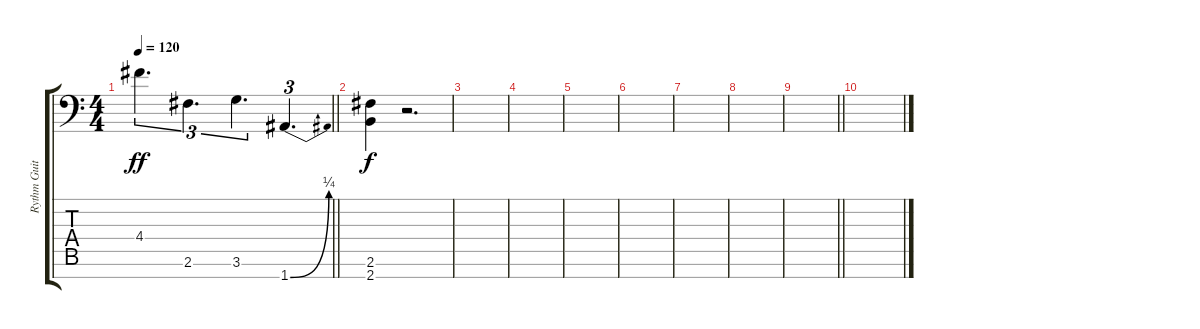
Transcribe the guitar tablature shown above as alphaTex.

\track ("Rythm Guitar #2" "Rythm Guit") {instrument distortionguitar}
\staff {score tabs}
\tuning (D4 A3 E3 D3 A2 E2 A1) {hide}
\ts (4 4)
\tempo 120
\clef f4
\barLineRight lightlight
\ks c
4.4.4{d tu (3 2) dy ff} 2.6.4{d tu (3 2)} 3.6.4{d tu (3 2)} 1.7{be (bend 0 0 60 1)}.4{d tu (3 2)} |
\section ("" "")
(2.6 2.7).4{dy f} r.2{d} |
|
|
|
|
|
|
\barLineRight lightlight
|
\section ("" "")
